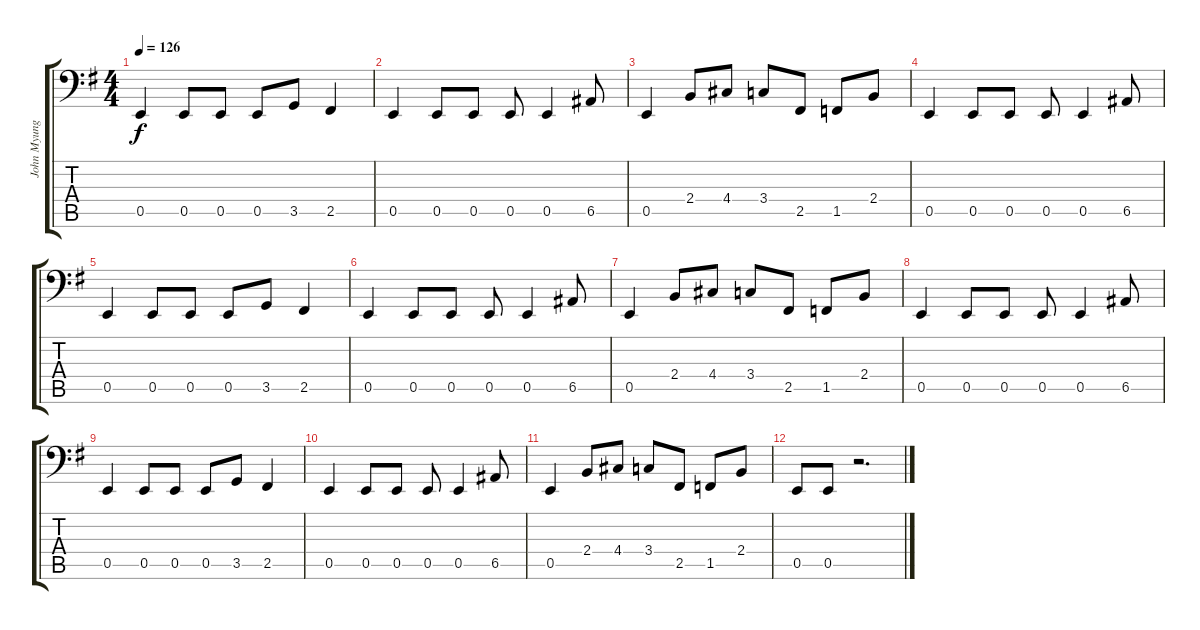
\track ("John Myung" "John Myung") {instrument fretlessbass}
\staff {score tabs}
\tuning (C3 G2 D2 A1 E1 B0) {hide}
\ts (4 4)
\tempo 126
\clef f4
\ks g
0.5.4{dy f} 0.5.8 0.5.8 0.5.8 3.5.8 2.5.4 |
0.5.4 0.5.8 0.5.8 0.5.8 0.5.4 6.5.8 |
0.5.4 2.4.8 4.4.8 3.4.8 2.5.8 1.5.8 2.4.8 |
0.5.4 0.5.8 0.5.8 0.5.8 0.5.4 6.5.8 |
0.5.4 0.5.8 0.5.8 0.5.8 3.5.8 2.5.4 |
0.5.4 0.5.8 0.5.8 0.5.8 0.5.4 6.5.8 |
0.5.4 2.4.8 4.4.8 3.4.8 2.5.8 1.5.8 2.4.8 |
0.5.4 0.5.8 0.5.8 0.5.8 0.5.4 6.5.8 |
0.5.4 0.5.8 0.5.8 0.5.8 3.5.8 2.5.4 |
0.5.4 0.5.8 0.5.8 0.5.8 0.5.4 6.5.8 |
0.5.4 2.4.8 4.4.8 3.4.8 2.5.8 1.5.8 2.4.8 |
0.5.8 0.5.8 r.2{d}
